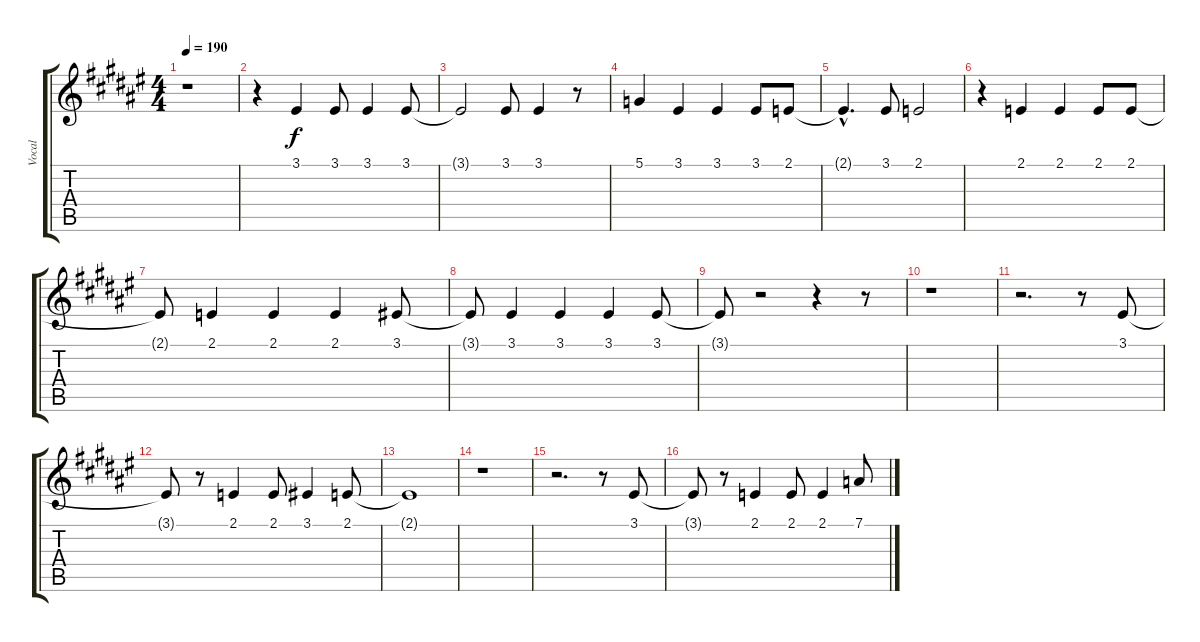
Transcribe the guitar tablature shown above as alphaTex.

\track ("Vocal" "Vocal") {instrument frenchhorn}
\staff {score tabs}
\tuning (D4 A3 F3 C3 G2 D2) {hide}
\ts (4 4)
\tempo 190
\clef g2
\ks d#minor
r.1{dy f} |
r.4 3.1.4 3.1.8 3.1.4 3.1.8 |
3.1{t}.2 3.1.8 3.1.4 r.8 |
5.1.4 3.1.4 3.1.4 3.1.8 2.1.8 |
2.1{hac t}.4{d} 3.1.8 2.1.2 |
r.4 2.1.4 2.1.4 2.1.8 2.1.8 |
2.1{t}.8 2.1.4 2.1.4 2.1.4 3.1.8 |
3.1{t}.8 3.1.4 3.1.4 3.1.4 3.1.8 |
3.1{t}.8 r.2 r.4 r.8 |
r.1 |
r.2{d} r.8 3.1.8 |
3.1{t}.8 r.8 2.1.4 2.1.8 3.1.4 2.1.8 |
2.1{t}.1 |
r.1 |
r.2{d} r.8 3.1.8 |
3.1{t}.8 r.8 2.1.4 2.1.8 2.1.4 7.1.8
